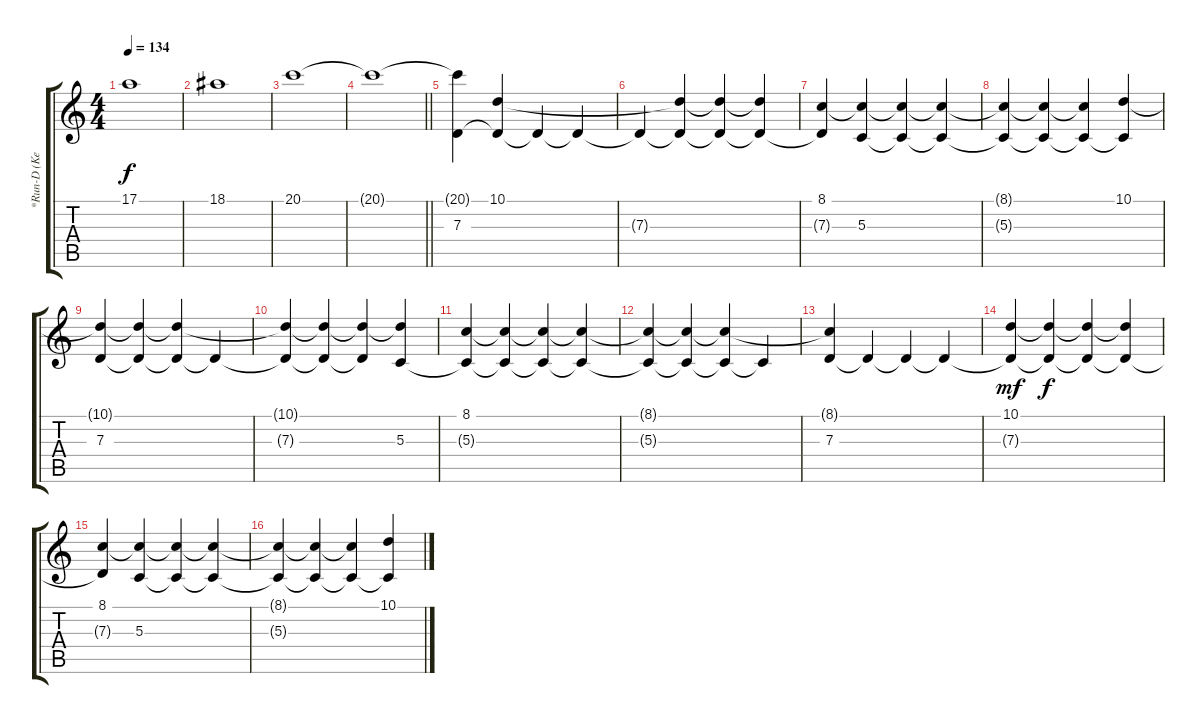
\track ("*Run-D (Keyboard 1)" "*Run-D (Ke") {instrument lead2sawtooth}
\staff {score tabs}
\tuning (E4 B3 G3 D3 A2 E2) {hide}
\ts (4 4)
\tempo 134
\clef g2
\ks c
17.1.1{dy f} |
18.1.1 |
20.1.1 |
\barLineRight lightlight
20.1{t}.1 |
\section ("" "")
(20.1{t} 7.3).4{instrument stringensemble2} (10.1 7.3{t}).4 7.3{t}.4 7.3{t}.4 |
7.3{t}.4 (10.1{t} 7.3{t}).4 (10.1{t} 7.3{t}).4 (10.1{t} 7.3{t}).4 |
(8.1 7.3{t}).4 (8.1{t} 5.3).4 (8.1{t} 5.3{t}).4 (8.1{t} 5.3{t}).4 |
(8.1{t} 5.3{t}).4 (8.1{t} 5.3{t}).4 (8.1{t} 5.3{t}).4 (10.1 5.3{t}).4 |
(10.1{t} 7.3).4 (10.1{t} 7.3{t}).4 (10.1{t} 7.3{t}).4 7.3{t}.4 |
(10.1{t} 7.3{t}).4 (10.1{t} 7.3{t}).4 (10.1{t} 7.3{t}).4 (10.1{t} 5.3).4 |
(8.1 5.3{t}).4 (8.1{t} 5.3{t}).4 (8.1{t} 5.3{t}).4 (8.1{t} 5.3{t}).4 |
(8.1{t} 5.3{t}).4 (8.1{t} 5.3{t}).4 (8.1{t} 5.3{t}).4 5.3{t}.4 |
(8.1{t} 7.3).4{instrument stringensemble2} 7.3{t}.4 7.3{t}.4 7.3{t}.4 |
(10.1 7.3{t}).4{dy mf} (10.1{t} 7.3{t}).4{dy f} (10.1{t} 7.3{t}).4 (10.1{t} 7.3{t}).4 |
(8.1 7.3{t}).4 (8.1{t} 5.3).4 (8.1{t} 5.3{t}).4 (8.1{t} 5.3{t}).4 |
(8.1{t} 5.3{t}).4 (8.1{t} 5.3{t}).4 (8.1{t} 5.3{t}).4 (10.1 5.3{t}).4
